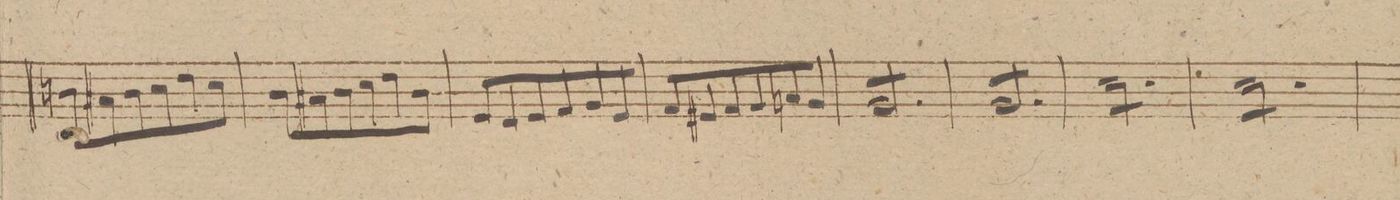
**kern	**dynam
*I"Fagotto 1mo	*
*clefF4	*
*k[f#]	*
*met(c|)	*
*M3/4	*
8Dn\L	.
8C#X/	.
8D\	.
8E\	.
8F#\	.
8E\J	.
=227	=227
8D\L	.
8C#X/	.
8D\	.
8E\	.
8F#\	.
8D\J	.
=228	=228
8GG/L	.
8FF#/	.
8GG/	.
8AA/	.
8BB/	.
8GG/J	.
=229	=229
8AA/L	.
8GG#X/	.
8AA/	.
8BB/	.
8Cn/	.
8AA/J	.
=230	=230
*tremolo	*
8BB/L	.
8BB/	.
8BB/	.
8BB/	.
8BB/	.
8BB/J	.
=231	=231
8BB/L	.
8BB/	.
8BB/	.
8BB/	.
8BB/	.
8BB/J	.
=232	=232
8E\L	.
8E\	.
8E\	.
8E\	.
8E\	.
8E\J	.
=233	=233
8E\L	.
8E\	.
8E\	.
8E\	.
8E\	.
8E\J	.
=234	=234
*-	*-
